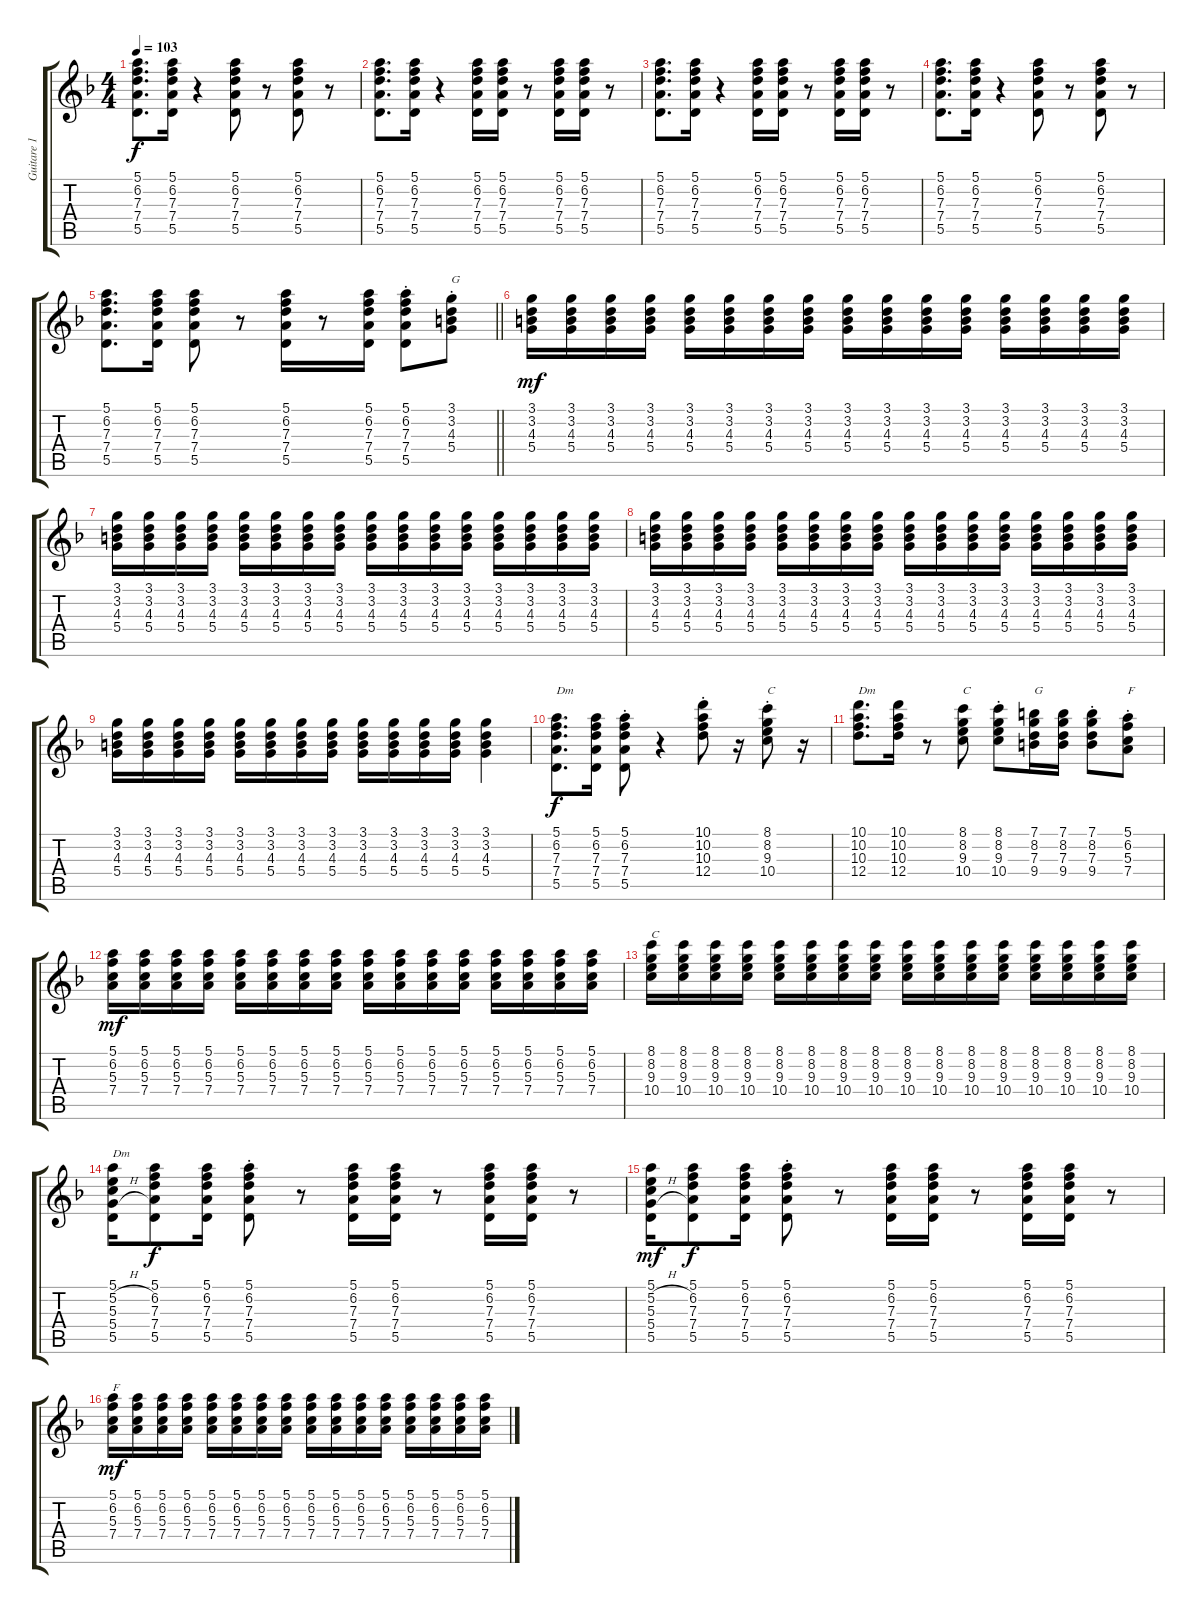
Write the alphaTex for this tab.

\track ("Guitare 1" "Guitare 1") {instrument distortionguitar}
\staff {score tabs}
\tuning (E4 B3 G3 D3 A2 E2) {hide}
\ts (4 4)
\tempo 103
\clef g2
\ks dminor
(5.1 6.2 7.3 7.4 5.5).8{d dy f} (5.1 6.2 7.3 7.4 5.5).16 r.4 (5.1 6.2 7.3 7.4 5.5).8 r.8 (5.1 6.2 7.3 7.4 5.5).8 r.8 |
(5.1 6.2 7.3 7.4 5.5).8{d} (5.1 6.2 7.3 7.4 5.5).16 r.4 (5.1 6.2 7.3 7.4 5.5).16 (5.1 6.2 7.3 7.4 5.5).16 r.8 (5.1 6.2 7.3 7.4 5.5).16 (5.1 6.2 7.3 7.4 5.5).16 r.8 |
(5.1 6.2 7.3 7.4 5.5).8{d} (5.1 6.2 7.3 7.4 5.5).16 r.4 (5.1 6.2 7.3 7.4 5.5).16 (5.1 6.2 7.3 7.4 5.5).16 r.8 (5.1 6.2 7.3 7.4 5.5).16 (5.1 6.2 7.3 7.4 5.5).16 r.8 |
(5.1 6.2 7.3 7.4 5.5).8{d} (5.1 6.2 7.3 7.4 5.5).16 r.4 (5.1 6.2 7.3 7.4 5.5).8 r.8 (5.1 6.2 7.3 7.4 5.5).8 r.8 |
\barLineRight lightlight
(5.1 6.2 7.3 7.4 5.5).8{d} (5.1 6.2 7.3 7.4 5.5).16 (5.1 6.2 7.3 7.4 5.5).8 r.8 (5.1 6.2 7.3 7.4 5.5).16 r.8 (5.1 6.2 7.3 7.4 5.5).16 (5.1{st} 6.2{st} 7.3{st} 7.4{st} 5.5{st}).8 (3.1{st} 3.2{st} 4.3{st} 5.4{st}).8{txt "G"} |
(3.1 3.2 4.3 5.4).16{dy mf} (3.1 3.2 4.3 5.4).16 (3.1 3.2 4.3 5.4).16 (3.1 3.2 4.3 5.4).16 (3.1 3.2 4.3 5.4).16 (3.1 3.2 4.3 5.4).16 (3.1 3.2 4.3 5.4).16 (3.1 3.2 4.3 5.4).16 (3.1 3.2 4.3 5.4).16 (3.1 3.2 4.3 5.4).16 (3.1 3.2 4.3 5.4).16 (3.1 3.2 4.3 5.4).16 (3.1 3.2 4.3 5.4).16 (3.1 3.2 4.3 5.4).16 (3.1 3.2 4.3 5.4).16 (3.1 3.2 4.3 5.4).16 |
(3.1 3.2 4.3 5.4).16 (3.1 3.2 4.3 5.4).16 (3.1 3.2 4.3 5.4).16 (3.1 3.2 4.3 5.4).16 (3.1 3.2 4.3 5.4).16 (3.1 3.2 4.3 5.4).16 (3.1 3.2 4.3 5.4).16 (3.1 3.2 4.3 5.4).16 (3.1 3.2 4.3 5.4).16 (3.1 3.2 4.3 5.4).16 (3.1 3.2 4.3 5.4).16 (3.1 3.2 4.3 5.4).16 (3.1 3.2 4.3 5.4).16 (3.1 3.2 4.3 5.4).16 (3.1 3.2 4.3 5.4).16 (3.1 3.2 4.3 5.4).16 |
(3.1 3.2 4.3 5.4).16 (3.1 3.2 4.3 5.4).16 (3.1 3.2 4.3 5.4).16 (3.1 3.2 4.3 5.4).16 (3.1 3.2 4.3 5.4).16 (3.1 3.2 4.3 5.4).16 (3.1 3.2 4.3 5.4).16 (3.1 3.2 4.3 5.4).16 (3.1 3.2 4.3 5.4).16 (3.1 3.2 4.3 5.4).16 (3.1 3.2 4.3 5.4).16 (3.1 3.2 4.3 5.4).16 (3.1 3.2 4.3 5.4).16 (3.1 3.2 4.3 5.4).16 (3.1 3.2 4.3 5.4).16 (3.1 3.2 4.3 5.4).16 |
(3.1 3.2 4.3 5.4).16 (3.1 3.2 4.3 5.4).16 (3.1 3.2 4.3 5.4).16 (3.1 3.2 4.3 5.4).16 (3.1 3.2 4.3 5.4).16 (3.1 3.2 4.3 5.4).16 (3.1 3.2 4.3 5.4).16 (3.1 3.2 4.3 5.4).16 (3.1 3.2 4.3 5.4).16 (3.1 3.2 4.3 5.4).16 (3.1 3.2 4.3 5.4).16 (3.1 3.2 4.3 5.4).16 (3.1 3.2 4.3 5.4).4 |
(5.1 6.2 7.3 7.4 5.5).8{d txt "Dm" dy f} (5.1 6.2 7.3 7.4 5.5).16 (5.1{st} 6.2{st} 7.3{st} 7.4{st} 5.5{st}).8 r.4 (10.1{st} 10.2{st} 10.3{st} 12.4{st}).8 r.16 (8.1{st} 8.2{st} 9.3{st} 10.4{st}).8{txt "C"} r.16 |
(10.1 10.2 10.3 12.4).8{d txt "Dm"} (10.1 10.2 10.3 12.4).16 r.8 (8.1 8.2 9.3 10.4).8{txt "C"} (8.1{st} 8.2{st} 9.3{st} 10.4{st}).8 (7.1 8.2 7.3 9.4).16{txt "G"} (7.1 8.2 7.3 9.4).16 (7.1{st} 8.2{st} 7.3{st} 9.4{st}).8 (5.1{st} 6.2{st} 5.3{st} 7.4{st}).8{txt "F"} |
(5.1 6.2 5.3 7.4).16{dy mf} (5.1 6.2 5.3 7.4).16 (5.1 6.2 5.3 7.4).16 (5.1 6.2 5.3 7.4).16 (5.1 6.2 5.3 7.4).16 (5.1 6.2 5.3 7.4).16 (5.1 6.2 5.3 7.4).16 (5.1 6.2 5.3 7.4).16 (5.1 6.2 5.3 7.4).16 (5.1 6.2 5.3 7.4).16 (5.1 6.2 5.3 7.4).16 (5.1 6.2 5.3 7.4).16 (5.1 6.2 5.3 7.4).16 (5.1 6.2 5.3 7.4).16 (5.1 6.2 5.3 7.4).16 (5.1 6.2 5.3 7.4).16 |
(8.1 8.2 9.3 10.4).16{txt "C"} (8.1 8.2 9.3 10.4).16 (8.1 8.2 9.3 10.4).16 (8.1 8.2 9.3 10.4).16 (8.1 8.2 9.3 10.4).16 (8.1 8.2 9.3 10.4).16 (8.1 8.2 9.3 10.4).16 (8.1 8.2 9.3 10.4).16 (8.1 8.2 9.3 10.4).16 (8.1 8.2 9.3 10.4).16 (8.1 8.2 9.3 10.4).16 (8.1 8.2 9.3 10.4).16 (8.1 8.2 9.3 10.4).16 (8.1 8.2 9.3 10.4).16 (8.1 8.2 9.3 10.4).16 (8.1 8.2 9.3 10.4).16 |
(5.1 5.2{h} 5.3{h} 5.4{h} 5.5).16{txt "Dm"} (5.1 6.2 7.3 7.4 5.5).8{dy f} (5.1 6.2 7.3 7.4 5.5).16 (5.1{st} 6.2{st} 7.3{st} 7.4{st} 5.5{st}).8 r.8 (5.1 6.2 7.3 7.4 5.5).16 (5.1 6.2 7.3 7.4 5.5).16 r.8 (5.1 6.2 7.3 7.4 5.5).16 (5.1 6.2 7.3 7.4 5.5).16 r.8 |
(5.1 5.2{h} 5.3{h} 5.4{h} 5.5).16{dy mf} (5.1 6.2 7.3 7.4 5.5).8{dy f} (5.1 6.2 7.3 7.4 5.5).16 (5.1{st} 6.2{st} 7.3{st} 7.4{st} 5.5{st}).8 r.8 (5.1 6.2 7.3 7.4 5.5).16 (5.1 6.2 7.3 7.4 5.5).16 r.8 (5.1 6.2 7.3 7.4 5.5).16 (5.1 6.2 7.3 7.4 5.5).16 r.8 |
(5.1 6.2 5.3 7.4).16{txt "F" dy mf} (5.1 6.2 5.3 7.4).16 (5.1 6.2 5.3 7.4).16 (5.1 6.2 5.3 7.4).16 (5.1 6.2 5.3 7.4).16 (5.1 6.2 5.3 7.4).16 (5.1 6.2 5.3 7.4).16 (5.1 6.2 5.3 7.4).16 (5.1 6.2 5.3 7.4).16 (5.1 6.2 5.3 7.4).16 (5.1 6.2 5.3 7.4).16 (5.1 6.2 5.3 7.4).16 (5.1 6.2 5.3 7.4).16 (5.1 6.2 5.3 7.4).16 (5.1 6.2 5.3 7.4).16 (5.1 6.2 5.3 7.4).16
